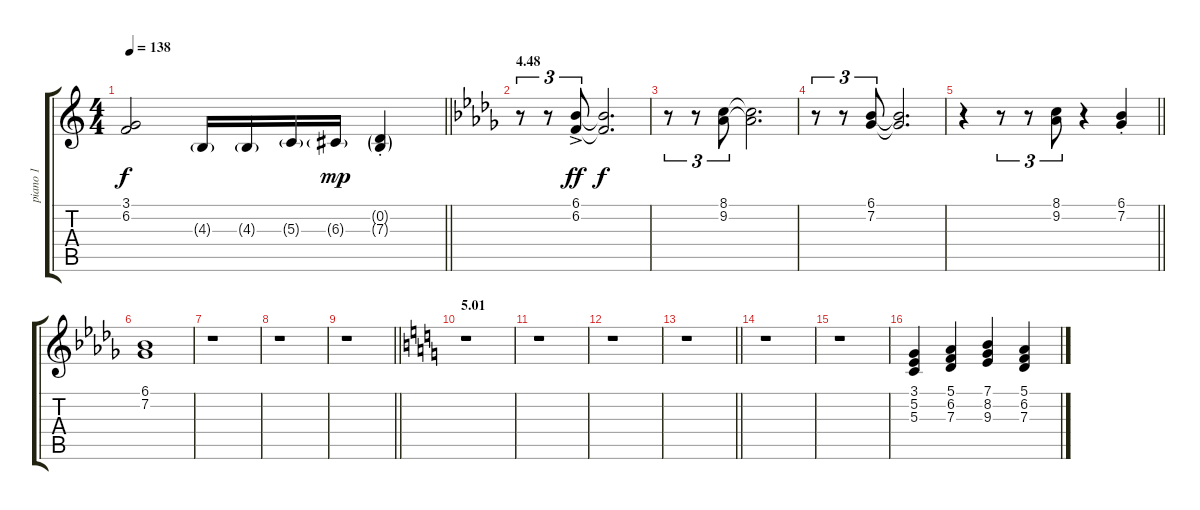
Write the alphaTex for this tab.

\track ("piano 1" "piano 1") {instrument acousticgrandpiano}
\staff {score tabs}
\tuning (E4 B3 G3 D3 A2 E2) {hide}
\ts (4 4)
\tempo 138
\clef g2
\barLineRight lightlight
\ks c
(3.1{t} 6.2{t}).2{dy f} 4.3{g}.16 4.3{g}.16 5.3{g}.16 6.3{g}.16{dy mp} (0.2{g st} 7.3{g st}).4 |
\section ("" "4.48")
\ks db
r.8{tu (3 2)} r.8{tu (3 2)} (6.1{ac} 6.2{ac}).8{tu (3 2) dy ff} (6.1{t} 6.2{t}).2{d dy f} |
r.8{tu (3 2)} r.8{tu (3 2)} (8.1 9.2).8{tu (3 2)} (8.1{t} 9.2{t}).2{d} |
r.8{tu (3 2)} r.8{tu (3 2)} (6.1 7.2).8{tu (3 2)} (6.1{t} 7.2{t}).2{d} |
\barLineRight lightlight
r.4 r.8{tu (3 2)} r.8{tu (3 2)} (8.1 9.2).8{tu (3 2)} r.4 (6.1{st} 7.2{st}).4 |
(6.1 7.2).1 |
r.1 |
r.1 |
\barLineRight lightlight
r.1 |
\section ("" "5.01")
\ks c
r.1 |
r.1 |
r.1 |
\barLineRight lightlight
r.1 |
r.1 |
r.1 |
(3.1 5.2 5.3).4 (5.1 6.2 7.3).4 (7.1 8.2 9.3).4 (5.1 6.2 7.3).4
